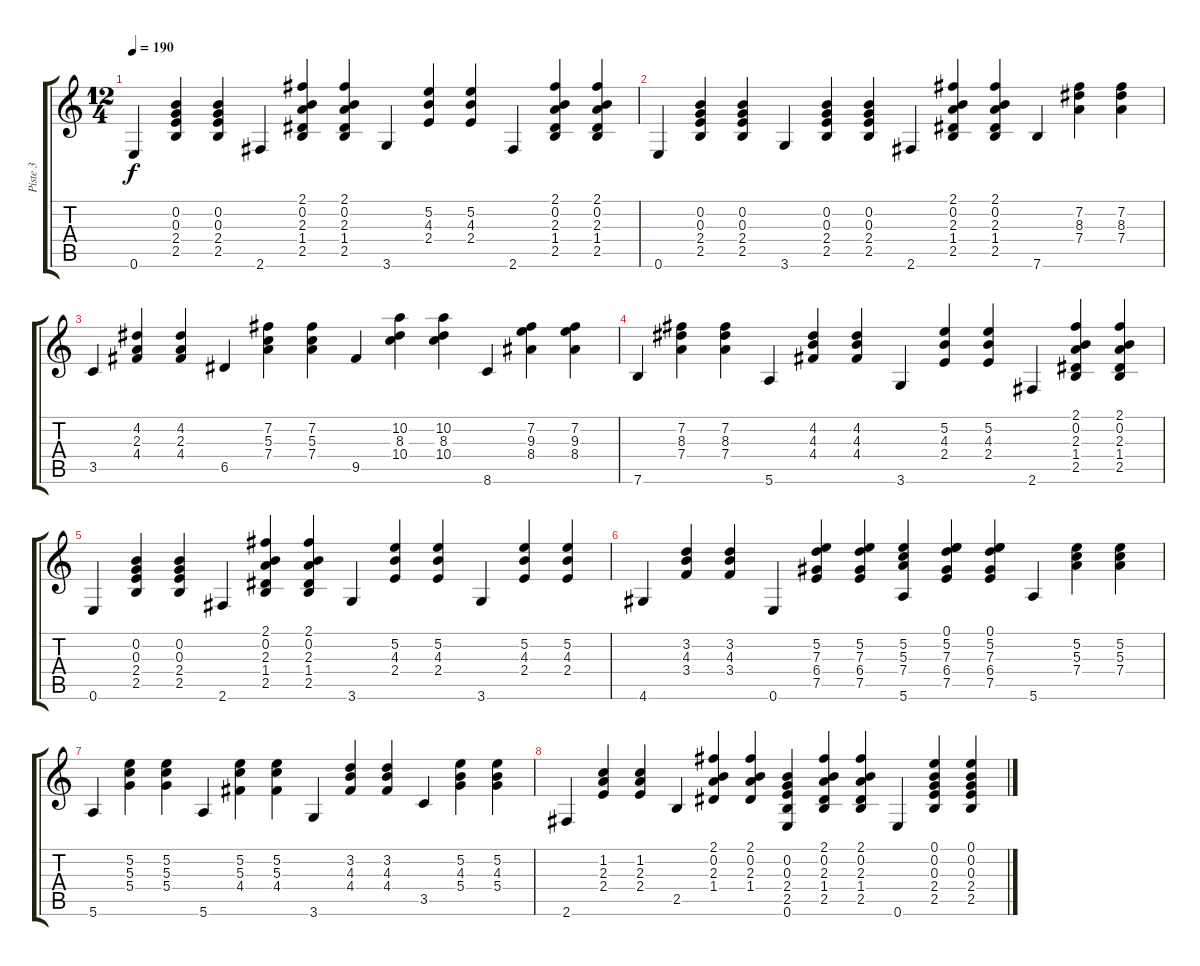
\track ("Piste 3" "Piste 3") {instrument acousticguitarnylon}
\staff {score tabs}
\tuning (E4 B3 G3 D3 A2 E2) {hide}
\ts (12 4)
\tempo 190
\clef g2
\ks c
0.6.4{dy f} (0.2 0.3 2.4 2.5).4 (0.2 0.3 2.4 2.5).4 2.6.4 (2.1 0.2 2.3 1.4 2.5).4 (2.1 0.2 2.3 1.4 2.5).4 3.6.4 (5.2 4.3 2.4).4 (5.2 4.3 2.4).4 2.6.4 (2.1 0.2 2.3 1.4 2.5).4 (2.1 0.2 2.3 1.4 2.5).4 |
0.6.4 (0.2 0.3 2.4 2.5).4 (0.2 0.3 2.4 2.5).4 3.6.4 (0.2 0.3 2.4 2.5).4 (0.2 0.3 2.4 2.5).4 2.6.4 (2.1 0.2 2.3 1.4 2.5).4 (2.1 0.2 2.3 1.4 2.5).4 7.6.4 (7.2 8.3 7.4).4 (7.2 8.3 7.4).4 |
3.5.4 (4.2 2.3 4.4).4 (4.2 2.3 4.4).4 6.5.4 (7.2 5.3 7.4).4 (7.2 5.3 7.4).4 9.5.4 (10.2 8.3 10.4).4 (10.2 8.3 10.4).4 8.6.4 (7.2 9.3 8.4).4 (7.2 9.3 8.4).4 |
7.6.4 (7.2 8.3 7.4).4 (7.2 8.3 7.4).4 5.6.4 (4.2 4.3 4.4).4 (4.2 4.3 4.4).4 3.6.4 (5.2 4.3 2.4).4 (5.2 4.3 2.4).4 2.6.4 (2.1 0.2 2.3 1.4 2.5).4 (2.1 0.2 2.3 1.4 2.5).4 |
0.6.4 (0.2 0.3 2.4 2.5).4 (0.2 0.3 2.4 2.5).4 2.6.4 (2.1 0.2 2.3 1.4 2.5).4 (2.1 0.2 2.3 1.4 2.5).4 3.6.4 (5.2 4.3 2.4).4 (5.2 4.3 2.4).4 3.6.4 (5.2 4.3 2.4).4 (5.2 4.3 2.4).4 |
4.6.4 (3.2 4.3 3.4).4 (3.2 4.3 3.4).4 0.6.4 (5.2 7.3 6.4 7.5).4 (5.2 7.3 6.4 7.5).4 (5.2 5.3 7.4 5.6).4 (0.1 5.2 7.3 6.4 7.5).4 (0.1 5.2 7.3 6.4 7.5).4 5.6.4 (5.2 5.3 7.4).4 (5.2 5.3 7.4).4 |
5.6.4 (5.2 5.3 5.4).4 (5.2 5.3 5.4).4 5.6.4 (5.2 5.3 4.4).4 (5.2 5.3 4.4).4 3.6.4 (3.2 4.3 4.4).4 (3.2 4.3 4.4).4 3.5.4 (5.2 4.3 5.4).4 (5.2 4.3 5.4).4 |
2.6.4 (1.2 2.3 2.4).4 (1.2 2.3 2.4).4 2.5.4 (2.1 0.2 2.3 1.4).4 (2.1 0.2 2.3 1.4).4 (0.2 0.3 2.4 2.5 0.6).4 (2.1 0.2 2.3 1.4 2.5).4 (2.1 0.2 2.3 1.4 2.5).4 0.6.4 (0.1 0.2 0.3 2.4 2.5).4 (0.1 0.2 0.3 2.4 2.5).4
